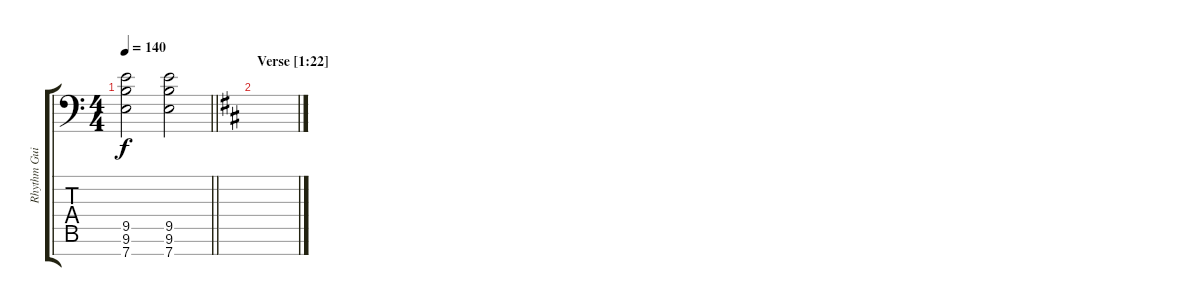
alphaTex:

\track ("Rhythm Guitar" "Rhythm Gui") {instrument distortionguitar}
\staff {score tabs}
\tuning (D4 A3 F3 C3 G2 D2 A1) {hide}
\ts (4 4)
\tempo 140
\clef f4
\barLineRight lightlight
\ks aminor
(9.5{t} 9.6{t} 7.7{t}).2{dy f} (9.5 9.6 7.7).2 |
\section ("" "Verse [1:22]")
\ks bminor
